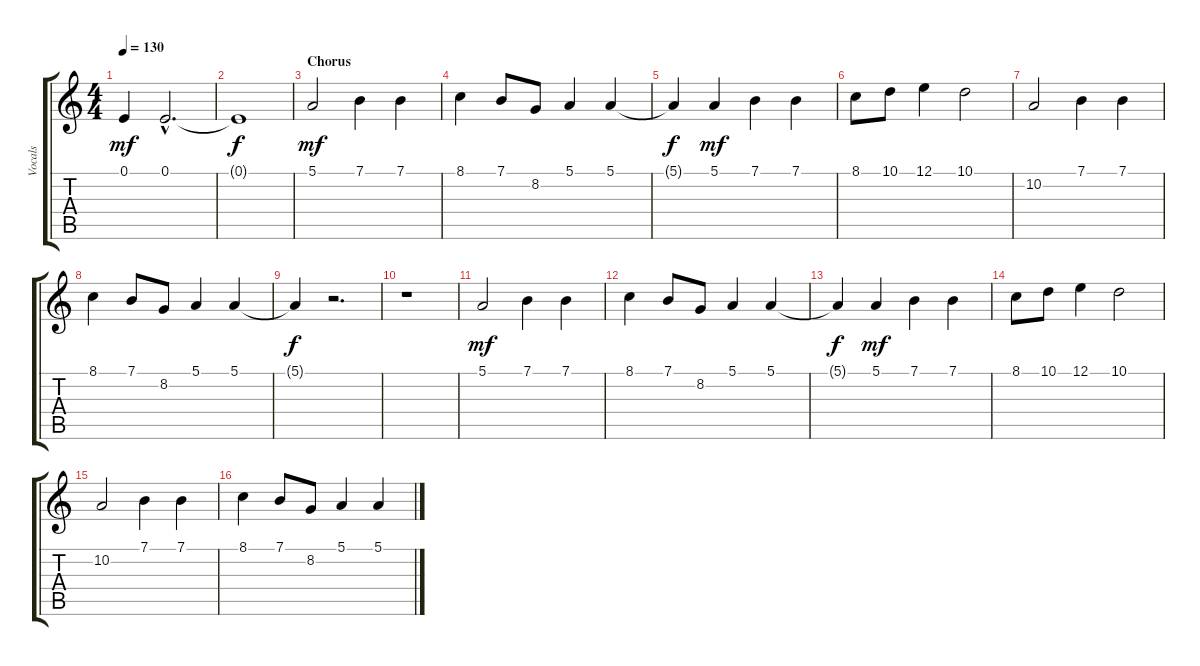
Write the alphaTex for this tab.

\track ("Vocals" "Vocals") {instrument englishhorn}
\staff {score tabs}
\tuning (E4 B3 G3 D3 A2 E2) {hide}
\ts (4 4)
\tempo 130
\clef g2
\ks c
0.1.4{dy mf} 0.1{hac}.2{d} |
0.1{t}.1{dy f} |
\section ("" "Chorus")
5.1.2{dy mf} 7.1.4 7.1.4 |
8.1.4 7.1.8 8.2.8 5.1.4 5.1.4 |
5.1{t}.4{dy f} 5.1.4{dy mf} 7.1.4 7.1.4 |
8.1.8 10.1.8 12.1.4 10.1.2 |
10.2.2 7.1.4 7.1.4 |
8.1.4 7.1.8 8.2.8 5.1.4 5.1.4 |
5.1{t}.4{dy f} r.2{d} |
r.1 |
5.1.2{dy mf} 7.1.4 7.1.4 |
8.1.4 7.1.8 8.2.8 5.1.4 5.1.4 |
5.1{t}.4{dy f} 5.1.4{dy mf} 7.1.4 7.1.4 |
8.1.8 10.1.8 12.1.4 10.1.2 |
10.2.2 7.1.4 7.1.4 |
8.1.4 7.1.8 8.2.8 5.1.4 5.1.4
